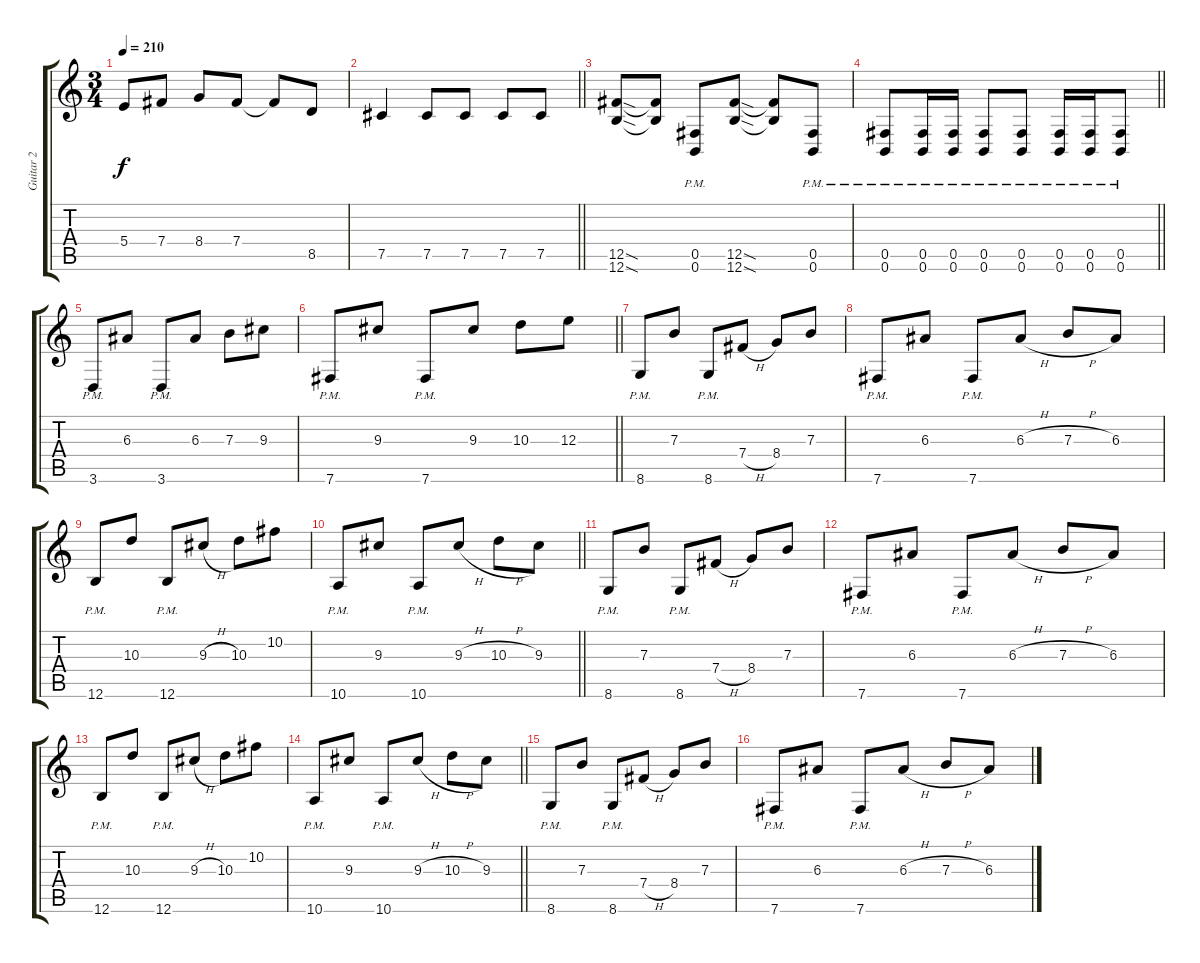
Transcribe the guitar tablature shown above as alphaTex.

\track ("Guitar 2" "Guitar 2") {instrument distortionguitar}
\staff {score tabs}
\tuning (Db4 Ab3 E3 B2 Gb2 B1) {hide}
\ts (3 4)
\tempo 210
\clef g2
\ks c
5.4.8{dy f} 7.4.8 8.4.8 7.4.8 7.4{t}.8 8.5.8 |
\barLineRight lightlight
7.5.4 7.5.8 7.5.8 7.5.8 7.5.8 |
(12.5{sod} 12.6{sod}).8 (12.5{t} 12.6{t}).8 (0.5{pm} 0.6{pm}).8 (12.5{sod} 12.6{sod}).8 (12.5{t} 12.6{t}).8 (0.5{pm} 0.6{pm}).8 |
\barLineRight lightlight
(0.5{pm} 0.6{pm}).8 (0.5{pm} 0.6{pm}).16 (0.5{pm} 0.6{pm}).16 (0.5{pm} 0.6{pm}).8 (0.5{pm} 0.6{pm}).8 (0.5{pm} 0.6{pm}).16 (0.5{pm} 0.6{pm}).16 (0.5{pm} 0.6{pm}).8 |
3.6{pm}.8 6.3.8 3.6{pm}.8 6.3.8 7.3.8 9.3.8 |
\barLineRight lightlight
7.6{pm}.8 9.3.8 7.6{pm}.8 9.3.8 10.3.8 12.3.8 |
8.6{pm}.8 7.3.8 8.6{pm}.8 7.4{h}.8 8.4.8 7.3.8 |
7.6{pm}.8 6.3.8 7.6{pm}.8 6.3{h}.8 7.3{h}.8 6.3.8 |
12.6{pm}.8 10.3.8 12.6{pm}.8 9.3{h}.8 10.3.8 10.2.8 |
\barLineRight lightlight
10.6{pm}.8 9.3.8 10.6{pm}.8 9.3{h}.8 10.3{h}.8 9.3.8 |
8.6{pm}.8 7.3.8 8.6{pm}.8 7.4{h}.8 8.4.8 7.3.8 |
7.6{pm}.8 6.3.8 7.6{pm}.8 6.3{h}.8 7.3{h}.8 6.3.8 |
12.6{pm}.8 10.3.8 12.6{pm}.8 9.3{h}.8 10.3.8 10.2.8 |
\barLineRight lightlight
10.6{pm}.8 9.3.8 10.6{pm}.8 9.3{h}.8 10.3{h}.8 9.3.8 |
8.6{pm}.8 7.3.8 8.6{pm}.8 7.4{h}.8 8.4.8 7.3.8 |
7.6{pm}.8 6.3.8 7.6{pm}.8 6.3{h}.8 7.3{h}.8 6.3.8
